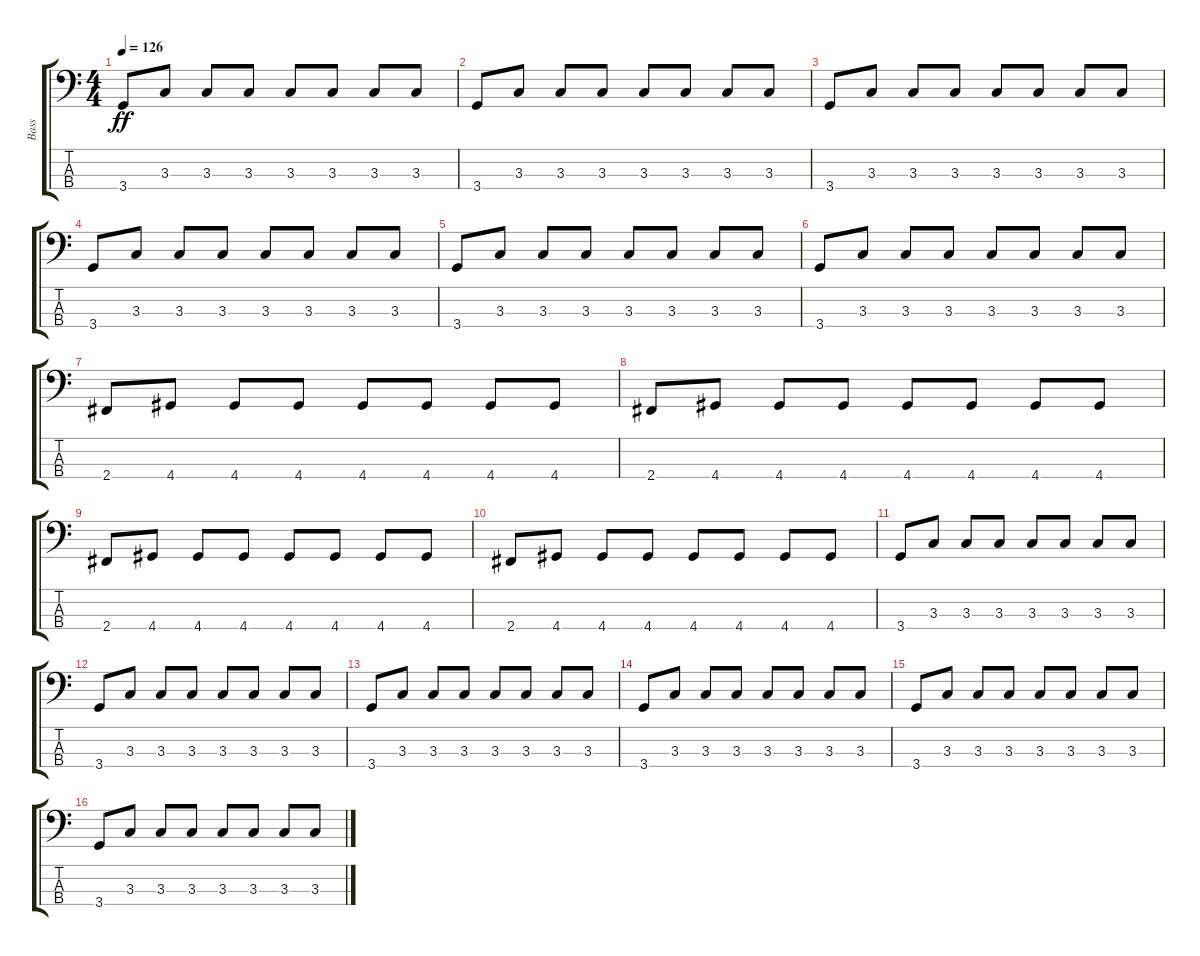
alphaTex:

\track ("Bass" "Bass") {instrument electricbassfinger}
\staff {score tabs}
\tuning (G2 D2 A1 E1) {hide}
\ts (4 4)
\tempo 126
\clef f4
\ks c
3.4.8{dy ff} 3.3.8 3.3.8 3.3.8 3.3.8 3.3.8 3.3.8 3.3.8 |
3.4.8 3.3.8 3.3.8 3.3.8 3.3.8 3.3.8 3.3.8 3.3.8 |
3.4.8 3.3.8 3.3.8 3.3.8 3.3.8 3.3.8 3.3.8 3.3.8 |
3.4.8 3.3.8 3.3.8 3.3.8 3.3.8 3.3.8 3.3.8 3.3.8 |
3.4.8 3.3.8 3.3.8 3.3.8 3.3.8 3.3.8 3.3.8 3.3.8 |
3.4.8 3.3.8 3.3.8 3.3.8 3.3.8 3.3.8 3.3.8 3.3.8 |
2.4.8 4.4.8 4.4.8 4.4.8 4.4.8 4.4.8 4.4.8 4.4.8 |
2.4.8 4.4.8 4.4.8 4.4.8 4.4.8 4.4.8 4.4.8 4.4.8 |
2.4.8 4.4.8 4.4.8 4.4.8 4.4.8 4.4.8 4.4.8 4.4.8 |
2.4.8 4.4.8 4.4.8 4.4.8 4.4.8 4.4.8 4.4.8 4.4.8 |
3.4.8 3.3.8 3.3.8 3.3.8 3.3.8 3.3.8 3.3.8 3.3.8 |
3.4.8 3.3.8 3.3.8 3.3.8 3.3.8 3.3.8 3.3.8 3.3.8 |
3.4.8 3.3.8 3.3.8 3.3.8 3.3.8 3.3.8 3.3.8 3.3.8 |
3.4.8 3.3.8 3.3.8 3.3.8 3.3.8 3.3.8 3.3.8 3.3.8 |
3.4.8 3.3.8 3.3.8 3.3.8 3.3.8 3.3.8 3.3.8 3.3.8 |
3.4.8 3.3.8 3.3.8 3.3.8 3.3.8 3.3.8 3.3.8 3.3.8
